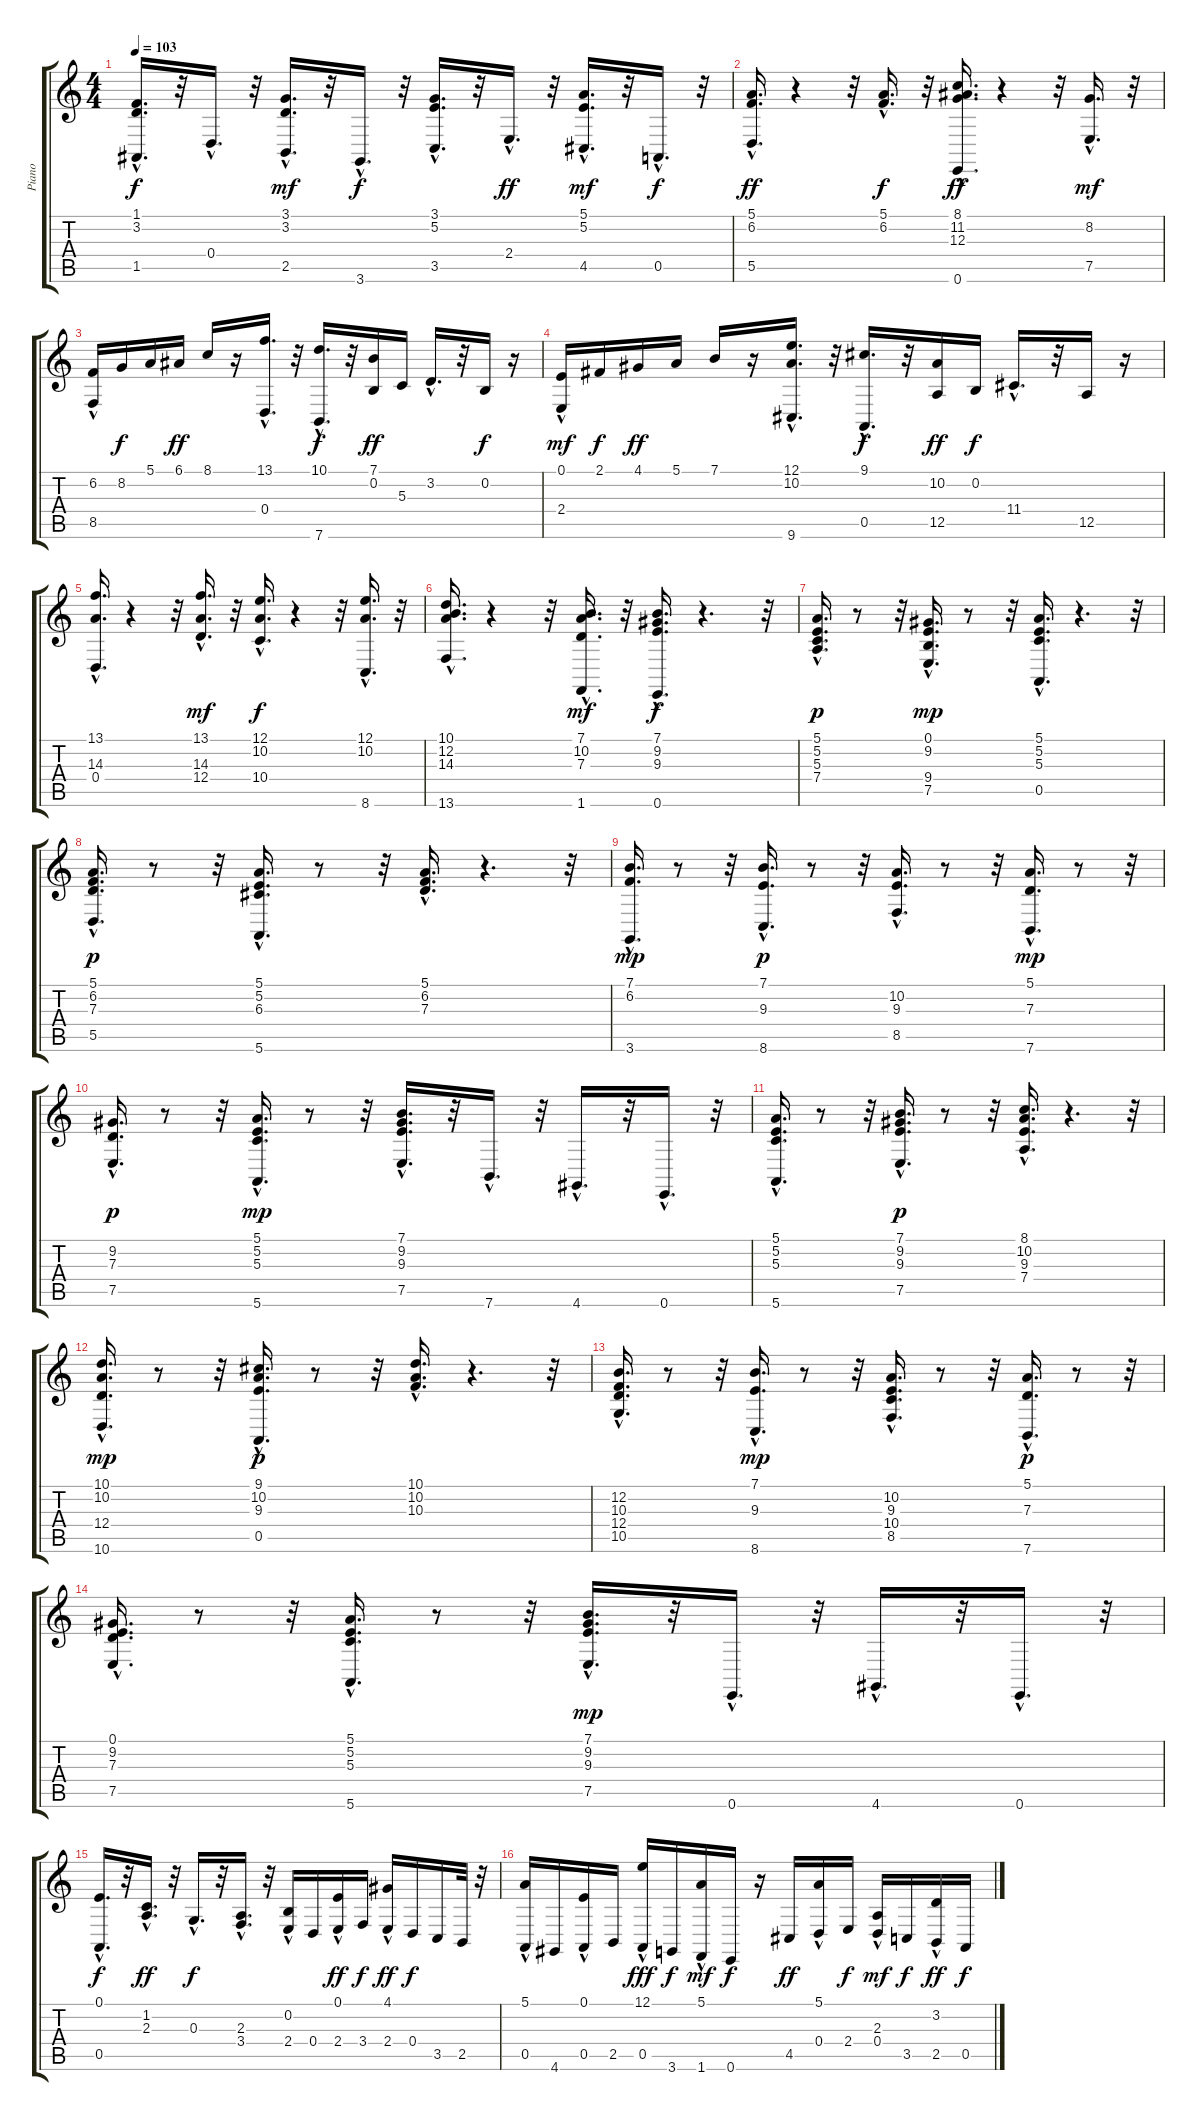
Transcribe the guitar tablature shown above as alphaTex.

\track ("Piano" "Piano") {instrument acousticgrandpiano}
\staff {score tabs}
\tuning (E4 B3 G3 D3 A2 E2) {hide}
\ts (4 4)
\tempo 103
\clef g2
\ks c
(1.1{hac} 3.2{hac} 1.5{hac}).16{d dy f} r.32 0.4{hac}.16{d} r.32 (3.1{hac} 3.2{hac} 2.5{hac}).16{d dy mf} r.32 3.6{hac}.16{d dy f} r.32 (3.1{hac} 5.2{hac} 3.5{hac}).16{d} r.32 2.4{hac}.16{d dy ff} r.32 (5.1{hac} 5.2{hac} 4.5{hac}).16{d dy mf} r.32 0.5{hac}.16{d dy f} r.32 |
(5.1{hac} 6.2{hac} 5.5{hac}).16{d dy ff} r.4 r.32 (5.1{hac} 6.2{hac}).16{d dy f} r.32 (8.1{hac} 11.2{hac} 12.3{hac} 0.6{hac}).16{d dy ff} r.4 r.32 (8.2{hac} 7.5{hac}).16{d dy mf} r.32 |
(6.2 8.5{hac}).16 8.2.16{dy f} 5.1.16 6.1.16{dy ff} 8.1.16 r.16 (13.1 0.4{hac}).16{d} r.32 (10.1 7.6{hac}).16{d dy f} r.32 (7.1 0.2).16{dy ff} 5.3.16 3.2{hac}.16{d} r.32 0.2.16{dy f} r.16 |
(0.1 2.4{hac}).16{dy mf} 2.1.16{dy f} 4.1.16{dy ff} 5.1.16 7.1.16 r.16 (12.1 10.2 9.6{hac}).16{d} r.32 (9.1 0.5{hac}).16{d dy f} r.32 (10.2 12.5).16{dy ff} 0.2.16{dy f} 11.4{hac}.16{d} r.32 12.5.16 r.16 |
(13.1{hac} 14.3{hac} 0.4{hac}).16{d} r.4 r.32 (13.1{hac} 14.3{hac} 12.4{hac}).16{d dy mf} r.32 (12.1{hac} 10.2{hac} 10.4{hac}).16{d dy f} r.4 r.32 (12.1{hac} 10.2{hac} 8.6{hac}).16{d} r.32 |
(10.1{hac} 12.2{hac} 14.3{hac} 13.6{hac}).16{d} r.4 r.32 (7.1{hac} 10.2{hac} 7.3{hac} 1.6{hac}).16{d dy mf} r.32 (7.1{hac} 9.2{hac} 9.3{hac} 0.6{hac}).16{d dy f} r.4{d} r.32 |
(5.1{hac} 5.2{hac} 5.3{hac} 7.4{hac}).16{d dy p} r.8 r.32 (0.1{hac} 9.2{hac} 9.4{hac} 7.5{hac}).16{d dy mp} r.8 r.32 (5.1{hac} 5.2{hac} 5.3{hac} 0.5{hac}).16{d} r.4{d} r.32 |
(5.1{hac} 6.2{hac} 7.3{hac} 5.5{hac}).16{d dy p} r.8 r.32 (5.1{hac} 5.2{hac} 6.3{hac} 5.6{hac}).16{d} r.8 r.32 (5.1{hac} 6.2{hac} 7.3{hac}).16{d} r.4{d} r.32 |
(7.1{hac} 6.2{hac} 3.6{hac}).16{d dy mp} r.8 r.32 (7.1{hac} 9.3{hac} 8.6{hac}).16{d dy p} r.8 r.32 (10.2{hac} 9.3{hac} 8.5{hac}).16{d} r.8 r.32 (5.1{hac} 7.3{hac} 7.6{hac}).16{d dy mp} r.8 r.32 |
(9.2{hac} 7.3{hac} 7.5{hac}).16{d dy p} r.8 r.32 (5.1{hac} 5.2{hac} 5.3{hac} 5.6{hac}).16{d dy mp} r.8 r.32 (7.1{hac} 9.2{hac} 9.3{hac} 7.5{hac}).16{d} r.32 7.6{hac}.16{d} r.32 4.6{hac}.16{d} r.32 0.6{hac}.16{d} r.32 |
(5.1{hac} 5.2{hac} 5.3{hac} 5.6{hac}).16{d} r.8 r.32 (7.1{hac} 9.2{hac} 9.3{hac} 7.5{hac}).16{d dy p} r.8 r.32 (8.1{hac} 10.2{hac} 9.3{hac} 7.4{hac}).16{d} r.4{d} r.32 |
(10.1{hac} 10.2{hac} 12.4{hac} 10.6{hac}).16{d dy mp} r.8 r.32 (9.1{hac} 10.2{hac} 9.3{hac} 0.5{hac}).16{d dy p} r.8 r.32 (10.1{hac} 10.2{hac} 10.3{hac}).16{d} r.4{d} r.32 |
(12.2{hac} 10.3{hac} 12.4{hac} 10.5{hac}).16{d} r.8 r.32 (7.1{hac} 9.3{hac} 8.6{hac}).16{d dy mp} r.8 r.32 (10.2{hac} 9.3{hac} 10.4{hac} 8.5{hac}).16{d} r.8 r.32 (5.1{hac} 7.3{hac} 7.6{hac}).16{d dy p} r.8 r.32 |
(0.1 9.2 7.3 7.5{hac}).16{d} r.8 r.32 (5.1 5.2 5.3 5.6{hac}).16{d} r.8 r.32 (7.1 9.2 9.3 7.5{hac}).16{d dy mp} r.32 0.6{hac}.16{d} r.32 4.6{hac}.16{d} r.32 0.6{hac}.16{d} r.32 |
(0.1{hac} 0.5{hac}).16{d dy f} r.32 (1.2{hac} 2.3{hac}).16{d dy ff} r.32 0.3{hac}.16{d dy f} r.32 (2.3{hac} 3.4{hac}).16{d} r.32 (0.2{hac} 2.4).16 0.4.16 (0.1{hac} 2.4).16{dy ff} 3.4.16{dy f} (4.1{hac} 2.4).16{dy ff} 0.4.16{dy f} 3.5.16 2.5.32 r.32 |
(5.1{hac} 0.5).16 4.6.16 (0.1{hac} 0.5).16 2.5.16 (12.1{hac} 0.5).16{dy fff} 3.6.16{dy f} (5.1{hac} 1.6).16{dy mf} 0.6.16{dy f} r.16 4.5.16{dy ff} (5.1{hac} 0.4).16 2.4.16{dy f} (2.3{hac} 0.4).16{dy mf} 3.5.16{dy f} (3.2{hac} 2.5).16{dy ff} 0.5.16{dy f}
